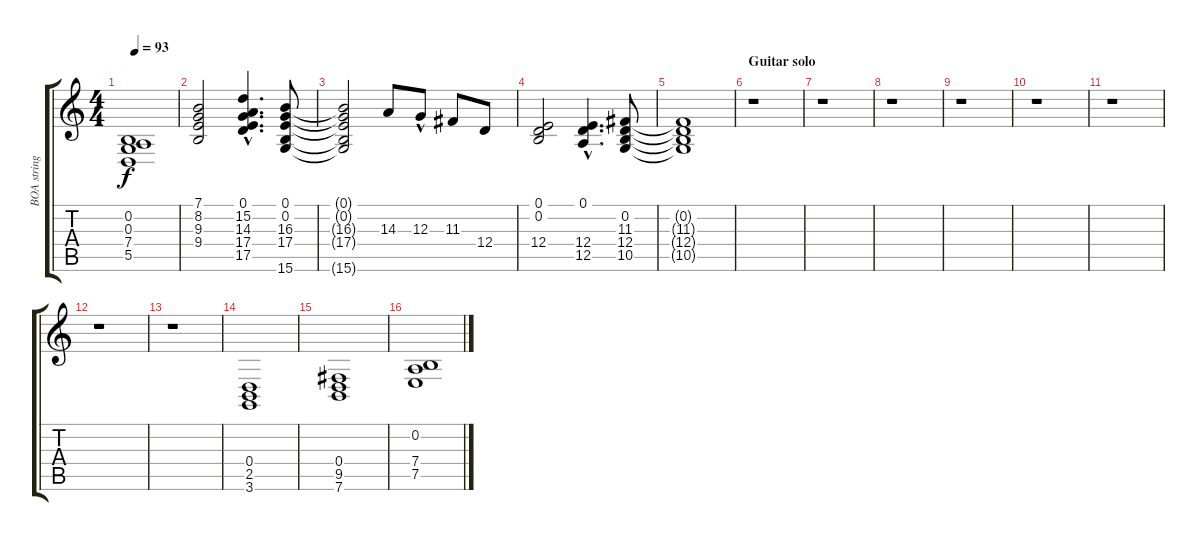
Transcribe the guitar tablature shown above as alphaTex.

\track ("BOA strings" "BOA string") {instrument stringensemble1}
\staff {score tabs}
\tuning (E4 B3 G3 D3 A2 E2) {hide}
\ts (4 4)
\tempo 93
\clef g2
\ks c
(0.2{t} 0.3{t} 7.4{t} 5.5{t}).1{dy f} |
(7.1 8.2 9.3 9.4).2 (0.1{hac} 15.2{hac} 14.3{hac} 17.4{hac} 17.5{hac}).4{d} (0.1 0.2 16.3 17.4 15.6).8 |
(0.1{t} 0.2{t} 16.3{t} 17.4{t} 15.6{t}).2 14.3.8 12.3{hac}.8 11.3.8 12.4.8 |
(0.1 0.2 12.4).2 (0.1{hac} 12.4{hac} 12.5{hac}).4{d} (0.2 11.3 12.4 10.5).8 |
(0.2{t} 11.3{t} 12.4{t} 10.5{t}).1 |
\section ("" "Guitar solo")
r.1 |
r.1 |
r.1 |
r.1 |
r.1 |
r.1 |
r.1 |
r.1 |
(0.4 2.5 3.6).1 |
(0.4 9.5 7.6).1 |
(0.2 7.4 7.5).1
